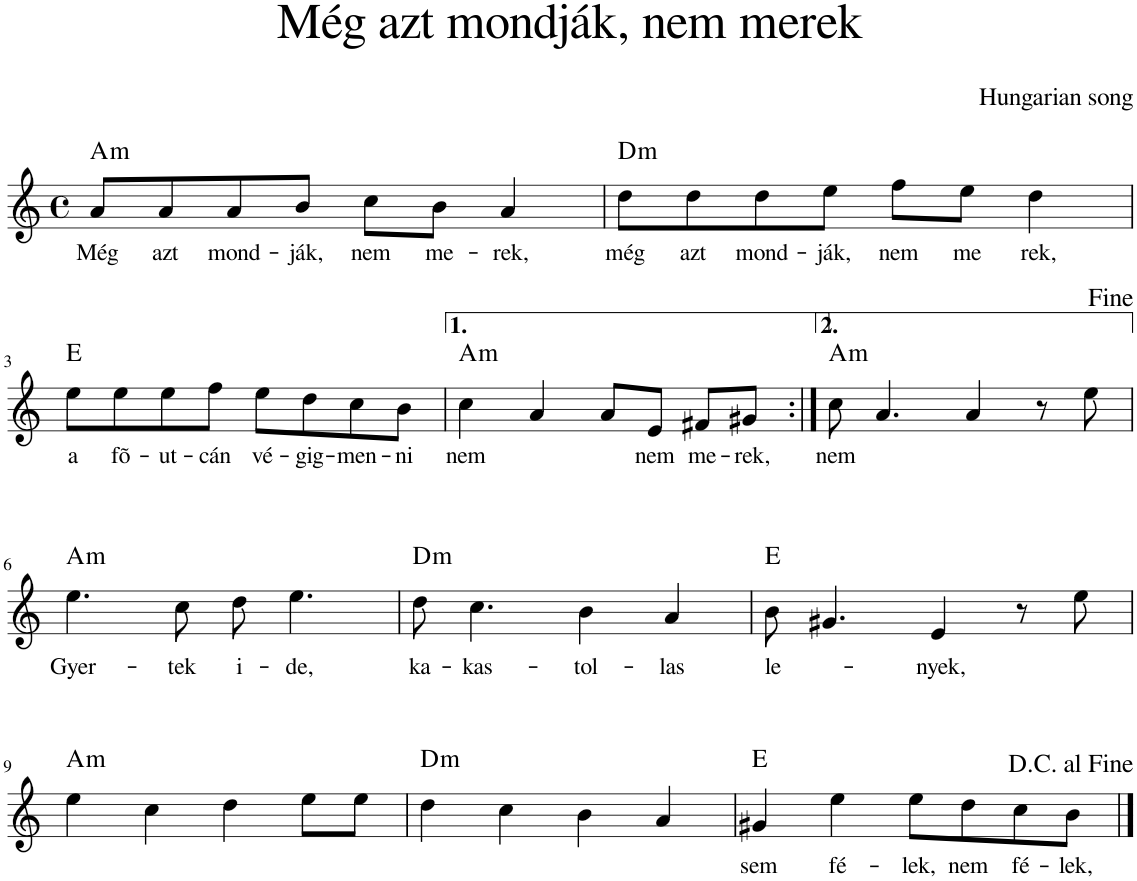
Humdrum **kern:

**kern	**text	**harte
*part1	*part1	*part1
*staff1	*staff1	*
*I"Piano	*	*
*I'Pno	*	*
*clefG2	*	*
*k[]	*	*
*M4/4	*	*
*met(c)	*	*
=1	=1	=1
!	!LO:LY:b	!LO:H:kt=m
8a/L	Még	A:min
!	!LO:LY:b	!
8a/	azt	.
!	!LO:LY:b	!
8a/	mond-	.
!	!LO:LY:b	!
8b/J	-ják,	.
!	!LO:LY:b	!
8cc\L	nem	.
!	!LO:LY:b	!
8b\J	me-	.
!	!LO:LY:b	!
4a/	-rek,	.
=2	=2	=2
!	!LO:LY:b	!LO:H:kt=m
8dd\L	még	D:min
!	!LO:LY:b	!
8dd\	azt	.
!	!LO:LY:b	!
8dd\	mond-	.
!	!LO:LY:b	!
8ee\J	-ják,	.
!	!LO:LY:b	!
8ff\L	nem	.
!	!LO:LY:b	!
8ee\J	me	.
!	!LO:LY:b	!
4dd\	rek,	.
!!LO:LB:g=z
=3	=3	=3
!	!LO:LY:b	!
8ee\L	a	E:maj
!	!LO:LY:b	!
8ee\	fõ-	.
!	!LO:LY:b	!
8ee\	-ut-	.
!	!LO:LY:b	!
8ff\J	-cán	.
!	!LO:LY:b	!
8ee\L	vé-	.
!	!LO:LY:b	!
8dd\	-gig-	.
!	!LO:LY:b	!
8cc\	-men-	.
!	!LO:LY:b	!
8b\J	-ni	.
=4	=4	=4
!	!LO:LY:b	!LO:H:kt=m
4cc\	nem	A:min
4a/	.	.
8a/L	.	.
!	!LO:LY:b	!
8e/J	nem	.
!	!LO:LY:b	!
8f#X/L	me-	.
!	!LO:LY:b	!
8g#X/J	-rek,	.
=5:|!	=5:|!	=5:|!
!	!LO:LY:b	!LO:H:kt=m
8cc\	nem	A:min
4.a/	.	.
4a/	.	.
8r	.	.
8ee\	.	.
!!LO:LB:g=z
=6	=6	=6
!	!LO:LY:b	!LO:H:kt=m
4.ee\	Gyer-	A:min
!	!LO:LY:b	!
8cc\	-tek	.
!	!LO:LY:b	!
8dd\	i-	.
!	!LO:LY:b	!
4.ee\	-de,	.
=7	=7	=7
!	!LO:LY:b	!LO:H:kt=m
8dd\	ka-	D:min
!	!LO:LY:b	!
4.cc\	-kas-	.
!	!LO:LY:b	!
4b\	-tol-	.
!	!LO:LY:b	!
4a/	-las	.
=8	=8	=8
!	!LO:LY:b	!
8b\	le-	E:maj
4.g#X/	.	.
!	!LO:LY:b	!
4e/	-nyek,	.
8r	.	.
8ee\	.	.
!!LO:LB:g=z
=9	=9	=9
!	!	!LO:H:kt=m
4ee\	.	A:min
4cc\	.	.
4dd\	.	.
8ee\L	.	.
8ee\J	.	.
=10	=10	=10
!	!	!LO:H:kt=m
4dd\	.	D:min
4cc\	.	.
4b\	.	.
4a/	.	.
=11	=11	=11
!	!LO:LY:b	!
4g#X/	sem	E:maj
!	!LO:LY:b	!
4ee\	fé-	.
!	!LO:LY:b	!
8ee\L	-lek,	.
!	!LO:LY:b	!
8dd\	nem	.
!	!LO:LY:b	!
8cc\	fé-	.
!	!LO:LY:b	!
8b\J	-lek,	.
==	==	==
*-	*-	*-
